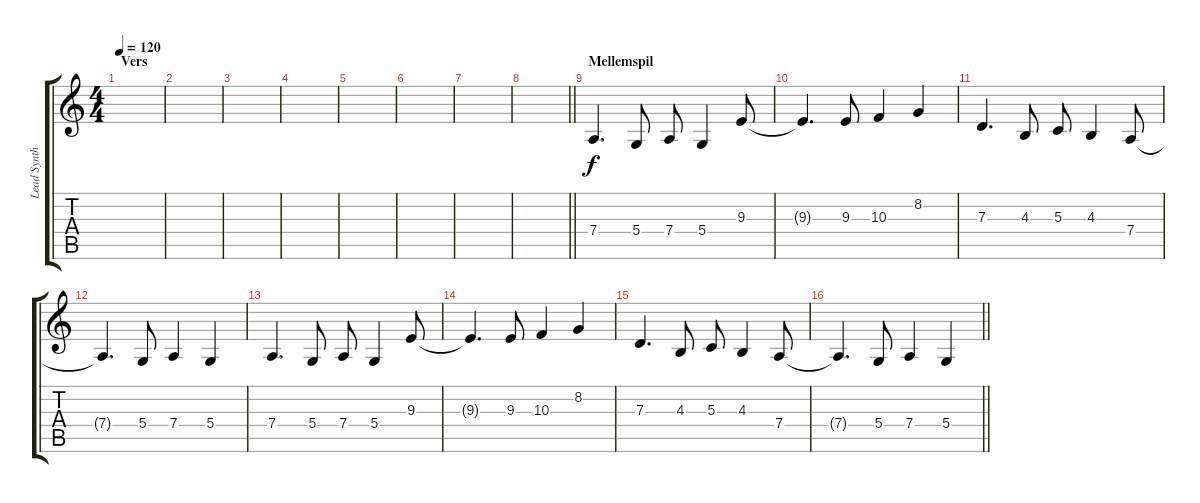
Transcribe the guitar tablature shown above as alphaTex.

\track ("Lead Synth" "Lead Synth") {instrument lead2sawtooth}
\staff {score tabs}
\tuning (E4 B3 G3 D3 A2 E2) {hide}
\ts (4 4)
\section ("" "Vers")
\tempo 120
\clef g2
\ks c
|
|
|
|
|
|
|
\barLineRight lightlight
|
\section ("" "Mellemspil")
7.4.4{d} 5.4.8 7.4.8 5.4.4 9.3.8 |
9.3{t}.4{d} 9.3.8 10.3.4 8.2.4 |
7.3.4{d} 4.3.8 5.3.8 4.3.4 7.4.8 |
7.4{t}.4{d} 5.4.8 7.4.4 5.4.4 |
7.4.4{d} 5.4.8 7.4.8 5.4.4 9.3.8 |
9.3{t}.4{d} 9.3.8 10.3.4 8.2.4 |
7.3.4{d} 4.3.8 5.3.8 4.3.4 7.4.8 |
\barLineRight lightlight
7.4{t}.4{d} 5.4.8 7.4.4 5.4.4
